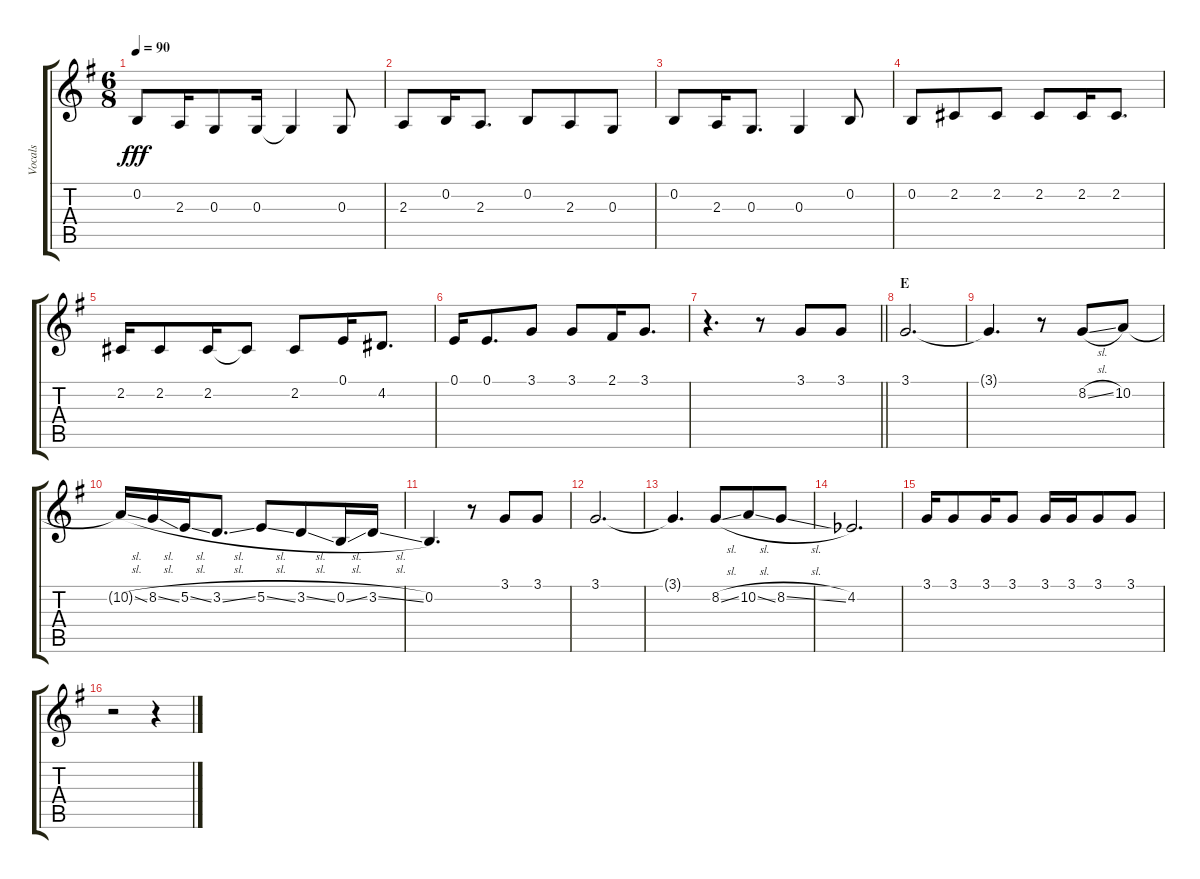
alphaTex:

\track ("Vocals" "Vocals") {instrument voiceoohs}
\staff {score tabs}
\tuning (E4 B3 G3 D3 A2 E2) {hide}
\ts (6 8)
\tempo 90
\clef g2
\ks g
0.2.8{dy fff} 2.3.16 0.3.8 0.3.16 0.3{t}.4 0.3.8 |
2.3.8 0.2.16 2.3.8{d} 0.2.8 2.3.8 0.3.8 |
0.2.8 2.3.16 0.3.8{d} 0.3.4 0.2.8 |
0.2.8 2.2.8 2.2.8 2.2.8 2.2.16 2.2.8{d} |
2.2.16 2.2.8 2.2.16 2.2{t}.8 2.2.8 0.1.16 4.2.8{d} |
0.1.16 0.1.8{d} 3.1.8 3.1.8 2.1.16 3.1.8{d} |
\barLineRight lightlight
r.4{d} r.8 3.1.8 3.1.8 |
\section ("" "E")
3.1.2{d} |
3.1{t}.4{d} r.8 8.2{sl}.8 10.2.8 |
10.2{sl t}.16 8.2{sl}.16 5.2{sl}.16 3.2{sl}.8{d} 5.2{sl}.8 3.2{sl}.8 0.2{sl}.16 3.2{sl}.16 |
0.2.4{d} r.8 3.1.8 3.1.8 |
3.1.2{d} |
3.1{t}.4{d} 8.2{sl}.8 10.2{sl}.8 8.2{sl}.8 |
4.2{acc b}.2{d} |
3.1.16 3.1.8 3.1.16 3.1.8 3.1.16 3.1.16 3.1.8 3.1.8 |
r.2 r.4
